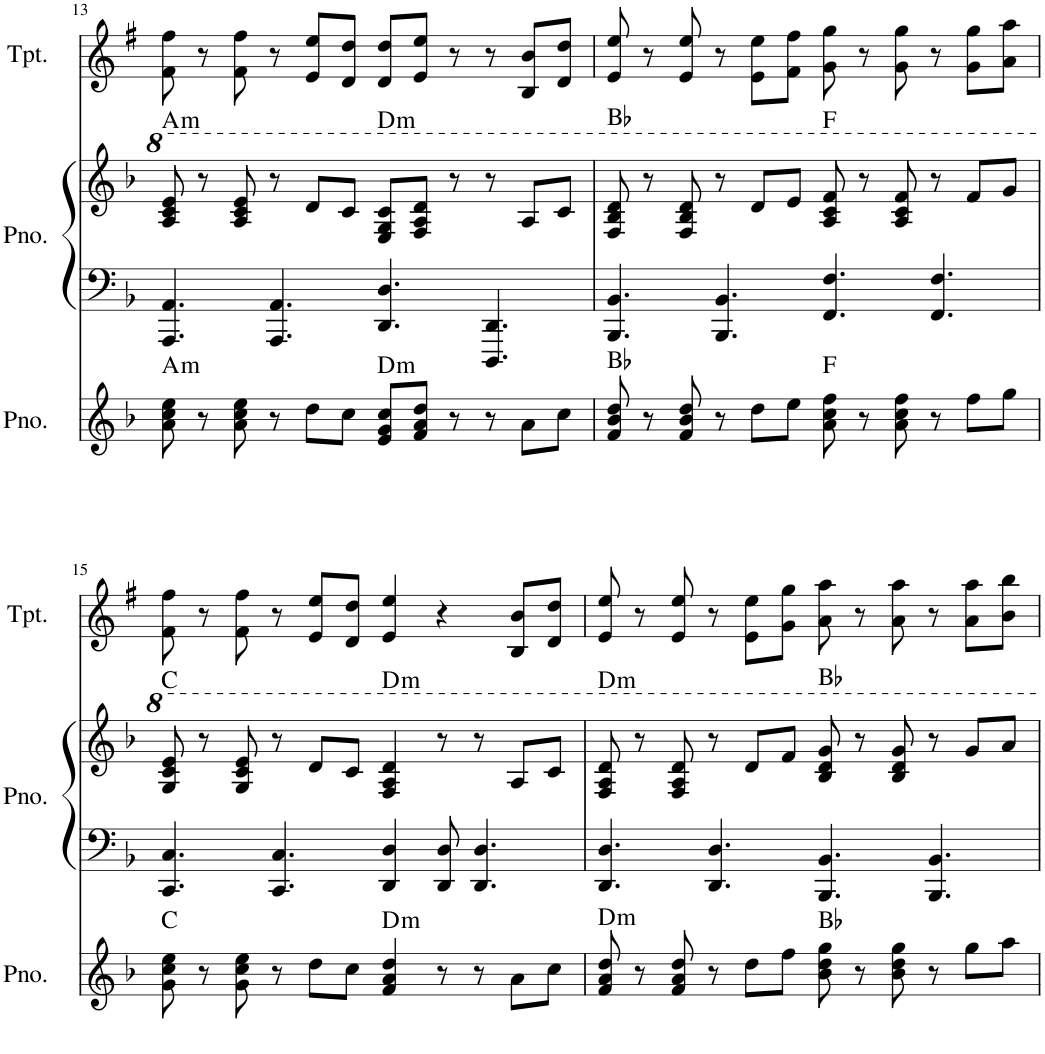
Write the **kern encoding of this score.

**kern	**harte	**kern	**kern	**harte	**kern
*part3	*part3	*part2	*part2	*part2	*part1
*staff4	*	*staff3	*staff2	*	*staff1
*I"Piano	*	*I"Piano	*	*	*I"Trumpet Bb
*I'Pno.	*	*I'Pno.	*	*	*I'Tpt.
!!LO:PB:g=z
*clefG2	*	*clefF4	*clefG2	*	*clefG2
*	*	*	*	*	*Trd1c2
*k[b-]	*	*k[b-]	*k[b-]	*	*k[f#]
*M12/8	*	*M12/8	*M12/8	*	*M12/8
=13	=13	=13	=13	=13	=13
!	!LO:H:kt=m	!	!	!LO:H:kt=m	!
8a\ 8cc\ 8ee\	A:min	4.AAA/ 4.AA/	8a/ 8cc/ 8ee/	A:min	8f#\ 8ff#\
8r	.	.	8r	.	8r
8a\ 8cc\ 8ee\	.	.	8a/ 8cc/ 8ee/	.	8f#\ 8ff#\
8r	.	4.AAA/ 4.AA/	8r	.	8r
8dd\L	.	.	8dd/L	.	8e/ 8ee/L
8cc\J	.	.	8cc/J	.	8d/ 8dd/J
!	!LO:H:kt=m	!	!	!LO:H:kt=m	!
8e/ 8g/ 8cc/L	D:min	4.DD/ 4.D/	8e/ 8g/ 8cc/L	D:min	8d/ 8dd/L
8f/ 8a/ 8dd/J	.	.	8f/ 8a/ 8dd/J	.	8e/ 8ee/J
8r	.	.	8r	.	8r
8r	.	4.DDD/ 4.DD/	8r	.	8r
8a\L	.	.	8a/L	.	8B/ 8b/L
8cc\J	.	.	8cc/J	.	8d/ 8dd/J
=14	=14	=14	=14	=14	=14
8f/ 8b-/ 8dd/	Bb:maj	4.BBB-/ 4.BB-/	8f/ 8b-/ 8dd/	Bb:maj	8e/ 8ee/
8r	.	.	8r	.	8r
8f/ 8b-/ 8dd/	.	.	8f/ 8b-/ 8dd/	.	8e/ 8ee/
8r	.	4.BBB-/ 4.BB-/	8r	.	8r
8dd\L	.	.	8dd/L	.	8e\ 8ee\L
8ee\J	.	.	8ee/J	.	8f#\ 8ff#\J
8a\ 8cc\ 8ff\	F:maj	4.FF/ 4.F/	8a/ 8cc/ 8ff/	F:maj	8g\ 8gg\
8r	.	.	8r	.	8r
8a\ 8cc\ 8ff\	.	.	8a/ 8cc/ 8ff/	.	8g\ 8gg\
8r	.	4.FF/ 4.F/	8r	.	8r
8ff\L	.	.	8ff/L	.	8g\ 8gg\L
8gg\J	.	.	8gg/J	.	8a\ 8aa\J
!!LO:LB:g=z
=15	=15	=15	=15	=15	=15
8g\ 8cc\ 8ee\	C:maj	4.CC/ 4.C/	8g/ 8cc/ 8ee/	C:maj	8f#\ 8ff#\
8r	.	.	8r	.	8r
8g\ 8cc\ 8ee\	.	.	8g/ 8cc/ 8ee/	.	8f#\ 8ff#\
8r	.	4.CC/ 4.C/	8r	.	8r
8dd\L	.	.	8dd/L	.	8e/ 8ee/L
8cc\J	.	.	8cc/J	.	8d/ 8dd/J
!	!LO:H:kt=m	!	!	!LO:H:kt=m	!
4f/ 4a/ 4dd/	D:min	4DD/ 4D/	4f/ 4a/ 4dd/	D:min	4e/ 4ee/
8r	.	8DD/ 8D/	8r	.	4r
8r	.	4.DD/ 4.D/	8r	.	.
8a\L	.	.	8a/L	.	8B/ 8b/L
8cc\J	.	.	8cc/J	.	8d/ 8dd/J
=16	=16	=16	=16	=16	=16
!	!LO:H:kt=m	!	!	!LO:H:kt=m	!
8f/ 8a/ 8dd/	D:min	4.DD/ 4.D/	8f/ 8a/ 8dd/	D:min	8e/ 8ee/
8r	.	.	8r	.	8r
8f/ 8a/ 8dd/	.	.	8f/ 8a/ 8dd/	.	8e/ 8ee/
8r	.	4.DD/ 4.D/	8r	.	8r
8dd\L	.	.	8dd/L	.	8e\ 8ee\L
8ff\J	.	.	8ff/J	.	8g\ 8gg\J
8b-\ 8dd\ 8gg\	Bb:maj	4.BBB-/ 4.BB-/	8b-/ 8dd/ 8gg/	Bb:maj	8a\ 8aa\
8r	.	.	8r	.	8r
8b-\ 8dd\ 8gg\	.	.	8b-/ 8dd/ 8gg/	.	8a\ 8aa\
8r	.	4.BBB-/ 4.BB-/	8r	.	8r
8gg\L	.	.	8gg/L	.	8a\ 8aa\L
8aa\J	.	.	8aa/J	.	8b\ 8bb\J
=	=	=	=	=	=
*-	*-	*-	*-	*-	*-
